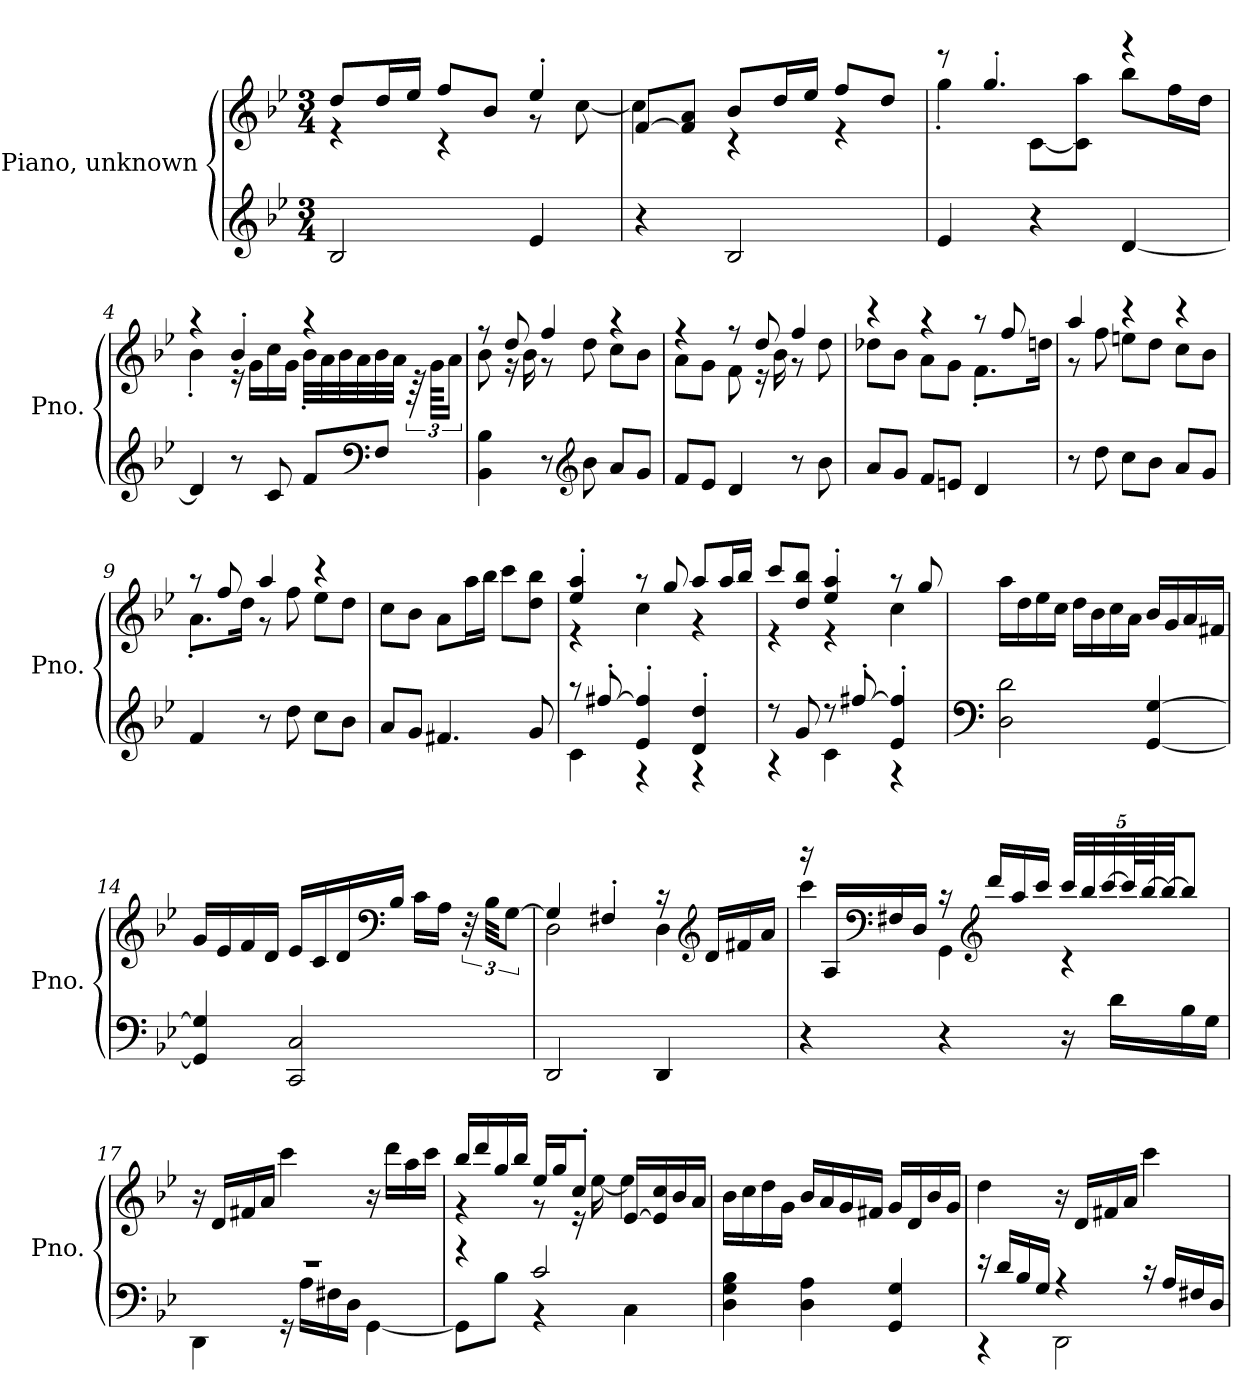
**kern	**kern
*part1	*part1
*staff2	*staff1
*I"Piano, unknown	*
*I'Pno.	*
*clefG2	*clefG2
*k[b-e-]	*k[b-e-]
*M3/4	*M3/4
*MM110	*MM110
=1	=1
*	*^
2B-/	8dd/L	4r
.	16dd/L	.
.	16ee-/JJ	.
.	8ff/L	4r
.	8b-/J	.
4e-/	4ee-'/	8r
.	.	[8cc\
=2	=2	=2
4r	[8f/L	4cc\]
.	8f/] 8a/J	.
2B-/	8b-/L	4r
.	16dd/L	.
.	16ee-/JJ	.
.	8ff/L	4r
.	8dd/J	.
=3	=3	=3
4e-/	8r	4gg'\
.	4.gg'/	.
4r	.	[8c\L
.	.	8c\] 8aa\J
[4d/	4r	8bb-\L
.	.	16ff\L
.	.	16dd\JJ
=4	=4	=4
4d/]	4r	4b-'\
8r	4b-'/	16r
.	.	16g\LL
8c/	.	16cc\
.	.	16g\JJ
8f/L	4r	32b-'\LLL
.	.	32a\
.	.	32b-\
.	.	32a\
*clefF4	*	*
8F/J	.	32b-\
.	.	32a\JJJ
.	.	96r
.	.	96g\KKLL
.	.	24a\JJ
!!LO:LB:g=z	!!
=5	=5	=5
4BB-\ 4B-\	8r	8b-\
.	8dd/	16r
.	.	16b-\
8r	4ff/	8r
*clefG2	*	*
8b-\	.	8dd\
8a/L	4r	8cc\L
8g/J	.	8b-\J
=6	=6	=6
8f/L	4r	8a\L
8e-/J	.	8g\J
4d/	8r	8f\
.	8dd/	16r
.	.	16b-\
8r	4ff/	8r
8b-\	.	8dd\
=7	=7	=7
8a/L	4r	8dd-X\L
8g/J	.	8b-\J
8f/L	4r	8a\L
8en/J	.	8g\J
4d/	8r	8.f'\L
.	8ff/	.
.	.	16ddn\Jk
=8	=8	=8
8r	4aa/	8r
8dd\	.	8ff\
8cc\L	4r	8een\L
8b-\J	.	8dd\J
8a/L	4r	8cc\L
8g/J	.	8b-\J
=9	=9	=9
4f/	8r	8.a'\L
.	8ff/	.
.	.	16dd\Jk
8r	4aa/	8r
8dd\	.	8ff\
8cc\L	4r	8ee-\L
8b-\J	.	8dd\J
*	*v	*v
!!LO:LB:g=z
=10	=10
8a/L	8cc\L
8g/J	8b-\J
4.f#X/	8a\L
.	16aa\L
.	16bb-\JJ
.	8ccc\L
8g/	8dd\ 8bb-\J
=11	=11
*^	*^
8r	4c\	4ee-/' 4aa/'	4r
[8ff#X'/	.	.	.
4e-/' 4ff#/]'	4r	8r	4cc\
.	.	8gg/	.
4d/' 4dd/'	4r	8aa/L	4r
.	.	16aa/L	.
.	.	16bb-/JJ	.
=12	=12	=12	=12
8r	4r	8ccc/L	4r
8g/	.	8dd/ 8bb-/J	.
8r	4c\	4ee-/' 4aa/'	4r
[8ff#X'/	.	.	.
4e-/' 4ff#/]'	4r	8r	4cc\
.	.	8gg/	.
*v	*v	*	*
*	*v	*v
!!LO:LB:g=z
=13	=13
*clefF4	*
2D\ 2d\	16aa\LL
.	16dd\
.	16ee-\
.	16cc\JJ
.	16dd\LL
.	16b-\
.	16cc\
.	16a\JJ
[4GG/ [4G/	16b-/LL
.	16g/
.	16a/
.	16f#X/JJ
=14	=14
4GG/] 4G/]	16g/LL
.	16e-/
.	16f/
.	16d/JJ
2CC/ 2C/	16e-/LL
.	16c/
.	16d/
*	*clefF4
.	16B-/JJ
.	16c\LL
.	16A\JJ
.	48r
.	48B-\KKL
.	[12G\J
=15	=15
*	*^
2DD/	4G/]	2D\
.	4F#X'/	.
4DD/	16r	4D\
*	*clefG2	*
.	16d/LL	.
.	16f#X/	.
.	16a/JJ	.
!!LO:LB:g=z	!!
=16	=16	=16
4r	16r	4ccc\
.	16A/LL	.
*	*clefF4	*
.	16F#X/	.
.	16D/JJ	.
4r	16r	4GG\
*	*clefG2	*
.	16ddd/LL	.
.	16aa/	.
.	16ccc/JJ	.
*	*Xbrackettup	*
16r	40ccc/LLL	4r
.	40bb-/	.
.	[40ccc/	.
16d\LL	.	.
.	80ccc/L]	.
.	[80bb-/J	.
.	40bb-/JJ_	.
16B-\	8bb-/J]	.
16G\JJ	.	.
*	*v	*v
=17	=17
*^	*
2.r	4DD\	16r
.	.	16d/LL
.	.	16f#X/
.	.	16a/JJ
.	16r	4ccc\
.	16A\LL	.
.	16F#X\	.
.	16D\JJ	.
.	[4GG\	16r
.	.	16ddd\LL
.	.	16aa\
.	.	16ccc\JJ
!!LO:LB:g=z
=18	=18	=18
*	*	*^
4r	8GG\L]	16bb-/LL	4r
.	.	16ddd/	.
.	8B-\J	16gg/	.
.	.	16bb-/JJ	.
2c/	4r	16ee-/LL	8r
.	.	16gg/J	.
.	.	8cc'/J	16r
.	.	.	[16ee-\
.	4C\	[16e-/LL	4ee-\]
.	.	16e-/] 16cc/	.
.	.	16b-/	.
.	.	16a/JJ	.
*v	*v	*	*
*	*v	*v
=19	=19
4D\ 4G\ 4B-\	16b-\LL
.	16cc\
.	16dd\
.	16g\JJ
4D\ 4A\	16b-/LL
.	16a/
.	16g/
.	16f#X/JJ
4GG/ 4G/	16g/LL
.	16d/
.	16b-/
.	16g/JJ
=20	=20
*^	*
16r	4r	4dd\
16d/LL	.	.
16B-/	.	.
16G/JJ	.	.
4r	2DD\	16r
.	.	16d/LL
.	.	16f#X/
.	.	16a/JJ
16r	.	4ccc\
16A/LL	.	.
16F#X/	.	.
16D/JJ	.	.
*v	*v	*
=	=
*-	*-
